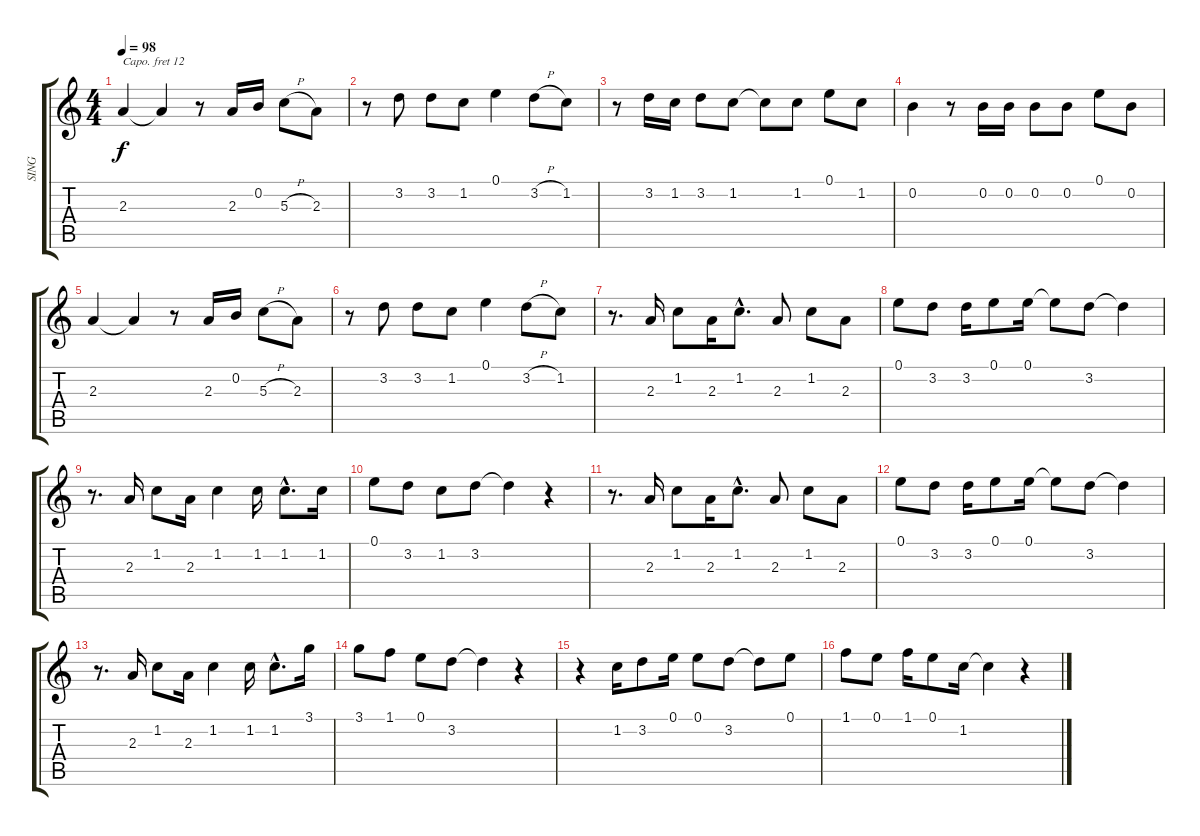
\track ("SING" "SING") {instrument electricgrandpiano}
\staff {score tabs}
\capo 12
\tuning (E4 B3 G3 D3 A2 E2) {hide}
\ts (4 4)
\tempo 98
\clef g2
\ks c
2.3.4{dy f} 2.3{t}.4 r.8 2.3.16 0.2.16 5.3{h}.8 2.3.8 |
r.8 3.2.8 3.2.8 1.2.8 0.1.4 3.2{h}.8 1.2.8 |
r.8 3.2.16 1.2.16 3.2.8 1.2.8 1.2{t}.8 1.2.8 0.1.8 1.2.8 |
0.2.4 r.8 0.2.16 0.2.16 0.2.8 0.2.8 0.1.8 0.2.8 |
2.3.4 2.3{t}.4 r.8 2.3.16 0.2.16 5.3{h}.8 2.3.8 |
r.8 3.2.8 3.2.8 1.2.8 0.1.4 3.2{h}.8 1.2.8 |
r.8{d} 2.3.16 1.2.8 2.3.16 1.2{hac}.8{d} 2.3.8 1.2.8 2.3.8 |
0.1.8 3.2.8 3.2.16 0.1.8 0.1.16 0.1{t}.8 3.2.8 3.2{t}.4 |
r.8{d} 2.3.16 1.2.8 2.3.16 1.2.4 1.2.16 1.2{hac}.8{d} 1.2.16 |
0.1.8 3.2.8 1.2.8 3.2.8 3.2{t}.4 r.4 |
r.8{d} 2.3.16 1.2.8 2.3.16 1.2{hac}.8{d} 2.3.8 1.2.8 2.3.8 |
0.1.8 3.2.8 3.2.16 0.1.8 0.1.16 0.1{t}.8 3.2.8 3.2{t}.4 |
r.8{d} 2.3.16 1.2.8 2.3.16 1.2.4 1.2.16 1.2{hac}.8{d} 3.1.16 |
3.1.8 1.1.8 0.1.8 3.2.8 3.2{t}.4 r.4 |
r.4 1.2.16 3.2.8 0.1.16 0.1.8 3.2.8 3.2{t}.8 0.1.8 |
1.1.8 0.1.8 1.1.16 0.1.8 1.2.16 1.2{t}.4 r.4
